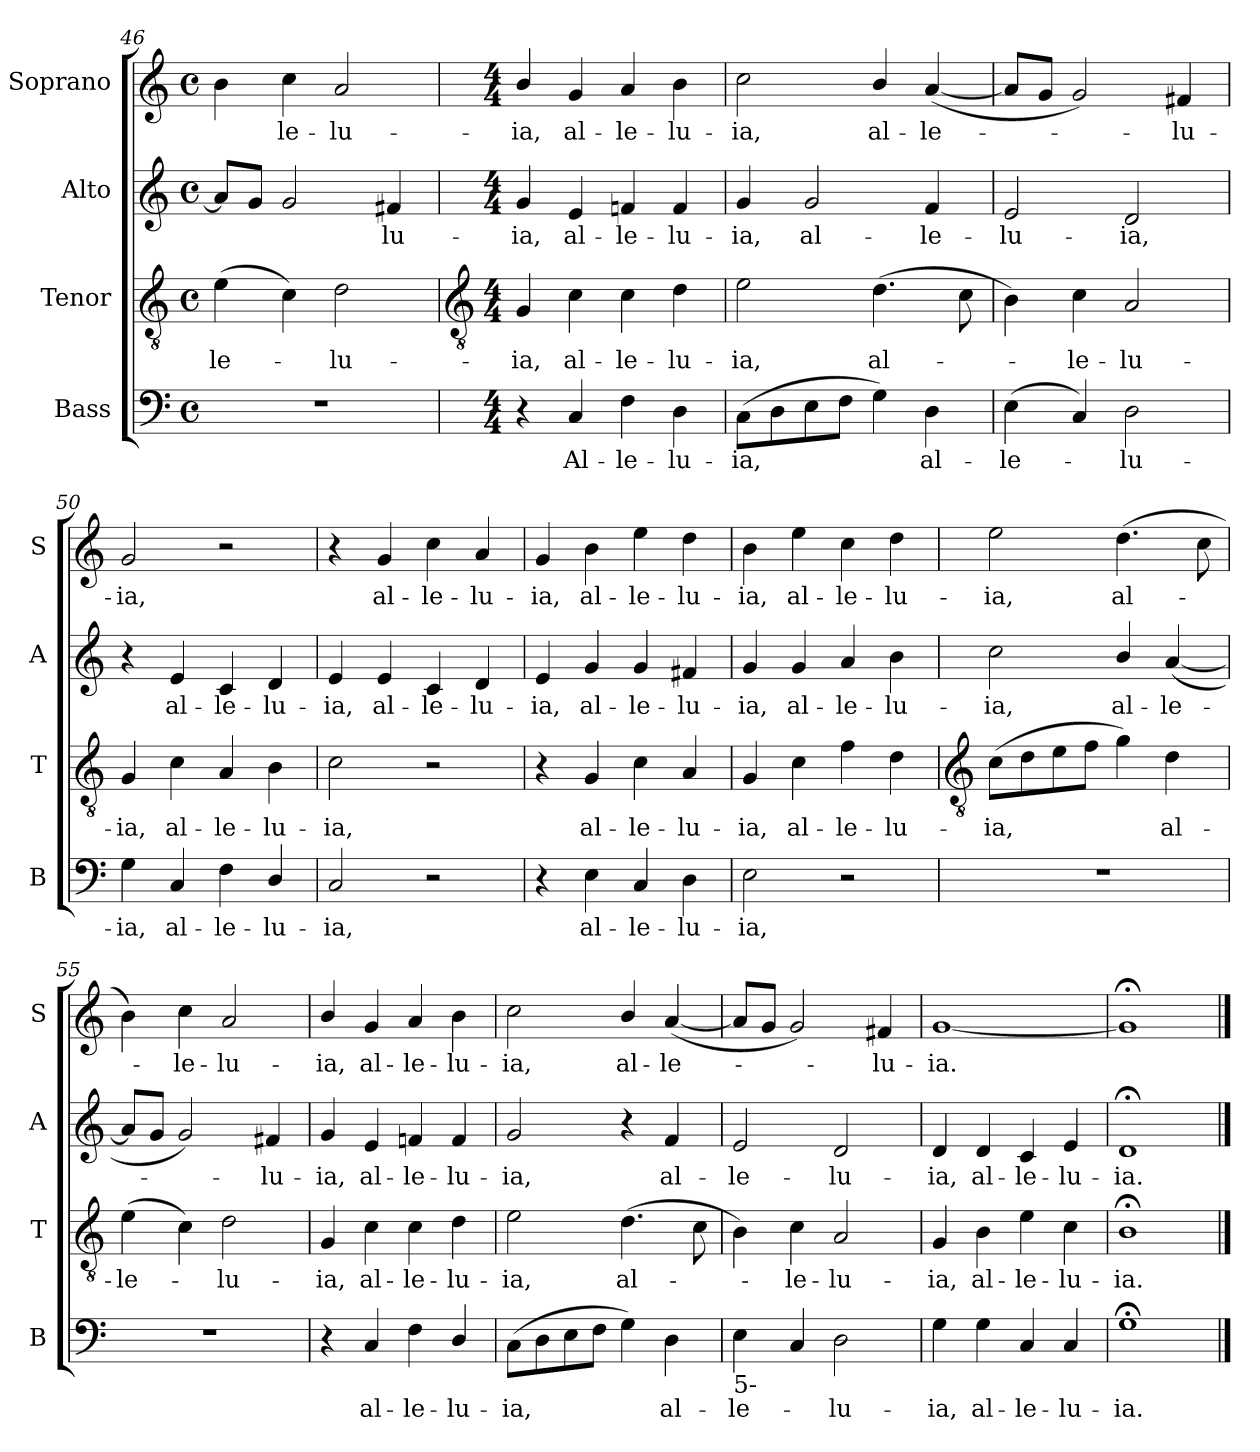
**kern	**text	**kern	**text	**kern	**text	**kern	**text
*part4	*part4	*part3	*part3	*part2	*part2	*part1	*part1
*staff4	*staff4	*staff3	*staff3	*staff2	*staff2	*staff1	*staff1
*I"Bass	*	*I"Tenor	*	*I"Alto	*	*I"Soprano	*
*I'B	*	*I'T	*	*I'A	*	*I'S	*
*clefF4	*	*clefGv2	*	*clefG2	*	*clefG2	*
*k[]	*	*k[]	*	*k[]	*	*k[]	*
*C:	*	*C:	*	*C:	*	*C:	*
*M4/4	*	*M4/4	*	*M4/4	*	*M4/4	*
*met(c)	*	*met(c)	*	*met(c)	*	*met(c)	*
=46	=46	=46	=46	=46	=46	=46	=46
!	!	!	!LO:LY:b	!	!	!	!
1r	.	(>4e	-le-	8aL]	.	4b	.
.	.	.	.	8gJ	.	.	.
!	!	!	!	!	!	!	!LO:LY:b
.	.	4c)	.	2g	.	4cc	le-
!	!	!	!LO:LY:b	!	!	!	!LO:LY:b
.	.	2d	lu-	.	.	2a	-lu-
!	!	!	!	!	!LO:LY:b	!	!
.	.	.	.	4f#X	lu-	.	.
!!LO:LB:g=z
=47	=47	=47	=47	=47	=47	=47	=47
*	*	*clefGv2	*	*	*	*	*
*M4/4	*	*M4/4	*	*M4/4	*	*M4/4	*
!	!	!	!LO:LY:b	!	!LO:LY:b	!	!LO:LY:b
4r	.	4G	-ia,	4g	-ia,	4b/	-ia,
!	!LO:LY:b	!	!LO:LY:b	!	!LO:LY:b	!	!LO:LY:b
4C	Al-	4c	al-	4e	al-	4g	al-
!	!LO:LY:b	!	!LO:LY:b	!	!LO:LY:b	!	!LO:LY:b
4F	-le-	4c	-le-	4fn	-le-	4a	-le-
!	!LO:LY:b	!	!LO:LY:b	!	!LO:LY:b	!	!LO:LY:b
4D	-lu-	4d	-lu-	4f	-lu-	4b	-lu-
=48	=48	=48	=48	=48	=48	=48	=48
!	!LO:LY:b	!	!LO:LY:b	!	!LO:LY:b	!	!LO:LY:b
(>8CL	-ia,	2e	-ia,	4g	-ia,	2cc	-ia,
8D	.	.	.	.	.	.	.
!	!	!	!	!	!LO:LY:b	!	!
8E	.	.	.	2g	al-	.	.
8FJ	.	.	.	.	.	.	.
!	!	!	!LO:LY:b	!	!	!	!LO:LY:b
4G)	.	(>4.d	al-	.	.	4b/	al-
!	!LO:LY:b	!	!	!	!LO:LY:b	!	!LO:LY:b
4D	al-	.	.	4f	-le-	(<[4a	-le-
.	.	8c	.	.	.	.	.
=49	=49	=49	=49	=49	=49	=49	=49
!	!LO:LY:b	!	!	!	!LO:LY:b	!	!
(<4E	-le-	4B)	.	2e	-lu-	8aL]	.
.	.	.	.	.	.	8gJ	.
!	!	!	!LO:LY:b	!	!	!	!
4C)	.	4c	le-	.	.	2g)	.
!	!LO:LY:b	!	!LO:LY:b	!	!LO:LY:b	!	!
2D	lu-	2A	-lu-	2d	-ia,	.	.
!	!	!	!	!	!	!	!LO:LY:b
.	.	.	.	.	.	4f#X	lu-
=50	=50	=50	=50	=50	=50	=50	=50
!	!LO:LY:b	!	!LO:LY:b	!	!	!	!LO:LY:b
4G	-ia,	4G	-ia,	4r	.	2g	-ia,
!	!LO:LY:b	!	!LO:LY:b	!	!LO:LY:b	!	!
4C	al-	4c	al-	4e	al-	.	.
!	!LO:LY:b	!	!LO:LY:b	!	!LO:LY:b	!	!
4F	-le-	4A	-le-	4c	-le-	2r	.
!	!LO:LY:b	!	!LO:LY:b	!	!LO:LY:b	!	!
4D/	-lu-	4B	-lu-	4d	-lu-	.	.
=51	=51	=51	=51	=51	=51	=51	=51
!	!LO:LY:b	!	!LO:LY:b	!	!LO:LY:b	!	!
2C	-ia,	2c	-ia,	4e	-ia,	4r	.
!	!	!	!	!	!LO:LY:b	!	!LO:LY:b
.	.	.	.	4e	al-	4g	al-
!	!	!	!	!	!LO:LY:b	!	!LO:LY:b
2r	.	2r	.	4c	-le-	4cc	-le-
!	!	!	!	!	!LO:LY:b	!	!LO:LY:b
.	.	.	.	4d	-lu-	4a	-lu-
=52	=52	=52	=52	=52	=52	=52	=52
!	!	!	!	!	!LO:LY:b	!	!LO:LY:b
4r	.	4r	.	4e	-ia,	4g	-ia,
!	!LO:LY:b	!	!LO:LY:b	!	!LO:LY:b	!	!LO:LY:b
4E	al-	4G	al-	4g	al-	4b	al-
!	!LO:LY:b	!	!LO:LY:b	!	!LO:LY:b	!	!LO:LY:b
4C	-le-	4c	-le-	4g	-le-	4ee	-le-
!	!LO:LY:b	!	!LO:LY:b	!	!LO:LY:b	!	!LO:LY:b
4D	-lu-	4A	-lu-	4f#X	-lu-	4dd	-lu-
=53	=53	=53	=53	=53	=53	=53	=53
!	!LO:LY:b	!	!LO:LY:b	!	!LO:LY:b	!	!LO:LY:b
2E	-ia,	4G	-ia,	4g	-ia,	4b	-ia,
!	!	!	!LO:LY:b	!	!LO:LY:b	!	!LO:LY:b
.	.	4c	al-	4g	al-	4ee	al-
!	!	!	!LO:LY:b	!	!LO:LY:b	!	!LO:LY:b
2r	.	4f	-le-	4a	-le-	4cc	-le-
!	!	!	!LO:LY:b	!	!LO:LY:b	!	!LO:LY:b
.	.	4d	-lu-	4b	-lu-	4dd	-lu-
!!LO:LB:g=z
=54	=54	=54	=54	=54	=54	=54	=54
*	*	*clefGv2	*	*	*	*	*
!	!	!	!LO:LY:b	!	!LO:LY:b	!	!LO:LY:b
1r	.	(>8cL	-ia,	2cc	-ia,	2ee	-ia,
.	.	8d	.	.	.	.	.
.	.	8e	.	.	.	.	.
.	.	8fJ	.	.	.	.	.
!	!	!	!	!	!LO:LY:b	!	!LO:LY:b
.	.	4g)	.	4b/	al-	(>4.dd	al-
!	!	!	!LO:LY:b	!	!LO:LY:b	!	!
.	.	4d	al-	(<[4a	-le-	.	.
.	.	.	.	.	.	8cc	.
=55	=55	=55	=55	=55	=55	=55	=55
!	!	!	!LO:LY:b	!	!	!	!
1r	.	(>4e	-le-	8aL]	.	4b)	.
.	.	.	.	8gJ	.	.	.
!	!	!	!	!	!	!	!LO:LY:b
.	.	4c)	.	2g)	.	4cc	le-
!	!	!	!LO:LY:b	!	!	!	!LO:LY:b
.	.	2d	lu-	.	.	2a	-lu-
!	!	!	!	!	!LO:LY:b	!	!
.	.	.	.	4f#X	lu-	.	.
=56	=56	=56	=56	=56	=56	=56	=56
!	!	!	!LO:LY:b	!	!LO:LY:b	!	!LO:LY:b
4r	.	4G	-ia,	4g	-ia,	4b/	-ia,
!	!LO:LY:b	!	!LO:LY:b	!	!LO:LY:b	!	!LO:LY:b
4C	al-	4c	al-	4e	al-	4g	al-
!	!LO:LY:b	!	!LO:LY:b	!	!LO:LY:b	!	!LO:LY:b
4F	-le-	4c	-le-	4fn	-le-	4a	-le-
!	!LO:LY:b	!	!LO:LY:b	!	!LO:LY:b	!	!LO:LY:b
4D/	-lu-	4d	-lu-	4f	-lu-	4b	-lu-
=57	=57	=57	=57	=57	=57	=57	=57
!	!LO:LY:b	!	!LO:LY:b	!	!LO:LY:b	!	!LO:LY:b
(>8CL	-ia,	2e	-ia,	2g	-ia,	2cc	-ia,
8D	.	.	.	.	.	.	.
8E	.	.	.	.	.	.	.
8FJ	.	.	.	.	.	.	.
!	!	!	!LO:LY:b	!	!	!	!LO:LY:b
4G)	.	(>4.d	al-	4r	.	4b/	al-
!	!LO:LY:b	!	!	!	!LO:LY:b	!	!LO:LY:b
4D	al-	.	.	4f	al-	(<[4a	-le-
.	.	8c	.	.	.	.	.
=58	=58	=58	=58	=58	=58	=58	=58
!LO:TX:b:t=5-	!	!	!	!	!	!	!
!	!LO:LY:b	!	!	!	!LO:LY:b	!	!
4E	-le-	4B)	.	2e	-le-	8aL]	.
.	.	.	.	.	.	8gJ	.
!	!	!	!LO:LY:b	!	!	!	!
4C	.	4c	le-	.	.	2g)	.
!	!LO:LY:b	!	!LO:LY:b	!	!LO:LY:b	!	!
2D	-lu-	2A	-lu-	2d	-lu-	.	.
!	!	!	!	!	!	!	!LO:LY:b
.	.	.	.	.	.	4f#X	lu-
=59	=59	=59	=59	=59	=59	=59	=59
!	!LO:LY:b	!	!LO:LY:b	!	!LO:LY:b	!	!LO:LY:b
4G	-ia,	4G	-ia,	4d	-ia,	[1g	-ia.
!	!LO:LY:b	!	!LO:LY:b	!	!LO:LY:b	!	!
4G	al-	4B	al-	4d	al-	.	.
!	!LO:LY:b	!	!LO:LY:b	!	!LO:LY:b	!	!
4C	-le-	4e	-le-	4c	-le-	.	.
!	!LO:LY:b	!	!LO:LY:b	!	!LO:LY:b	!	!
4C	-lu-	4c	-lu-	4e	-lu-	.	.
=60	=60	=60	=60	=60	=60	=60	=60
!	!LO:LY:b	!	!LO:LY:b	!	!LO:LY:b	!	!
1G;<	-ia.	1B;<	-ia.	1d;<	-ia.	1g;<]	.
==	==	==	==	==	==	==	==
*-	*-	*-	*-	*-	*-	*-	*-
